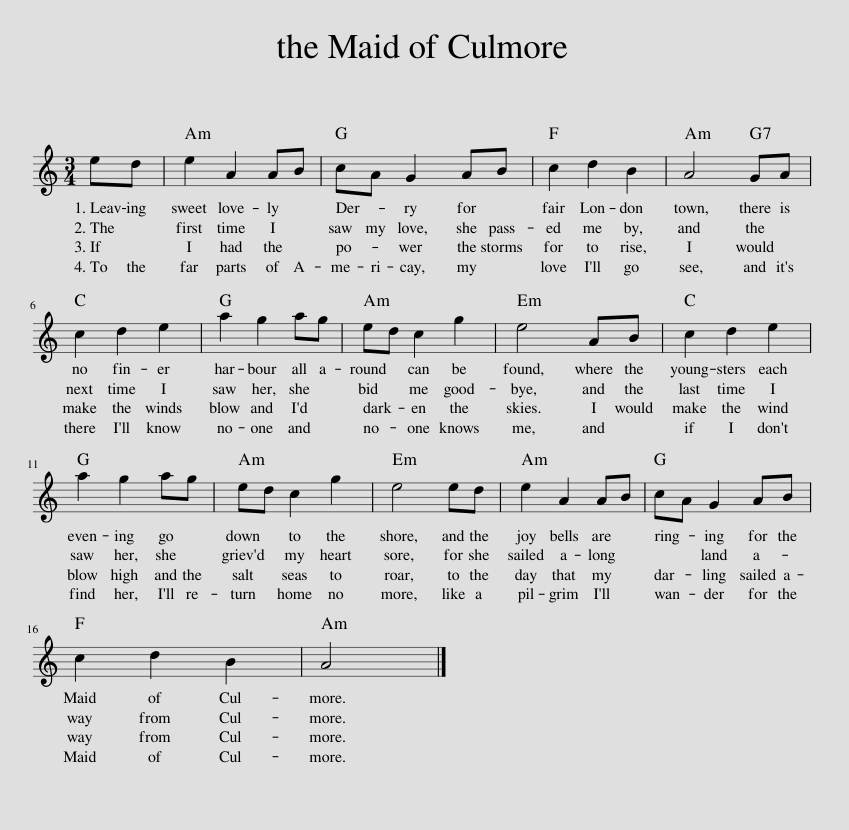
X:1
L:1/8
M:3/4
I:linebreak $
K:C
V:1 treble
V:1
 ed | e2 A2 AB | cA G2 AB | c2 d2 B2 | A4 GA |$ %5
 c2 d2 e2 | a2 g2 ag | ed c2 g2 | e4 AB | c2 d2 e2 |$ %10
 a2 g2 ag | ed c2 g2 | e4 ed | e2 A2 AB | cA G2 AB |$ %15
 c2 d2 B2 | A4 |] %17
